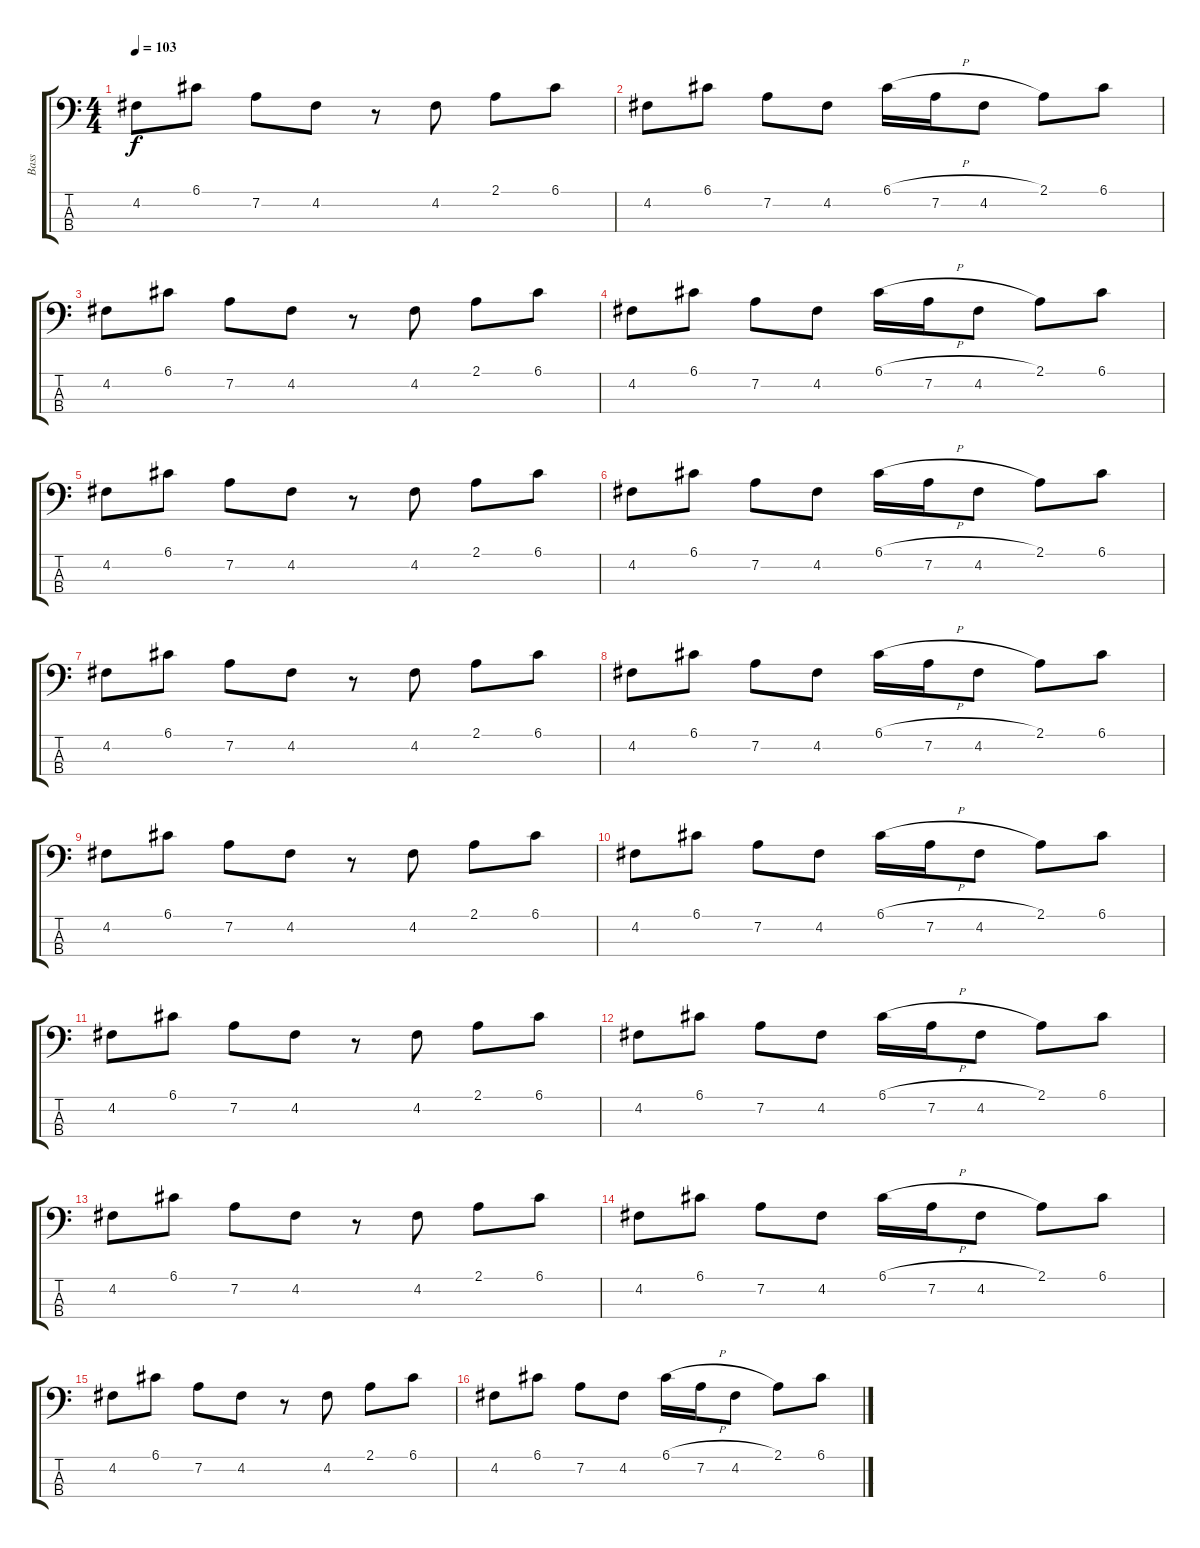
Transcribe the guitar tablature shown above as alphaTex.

\track ("Bass" "Bass") {instrument electricbassfinger}
\staff {score tabs}
\tuning (G2 D2 A1 E1) {hide}
\ts (4 4)
\tempo 103
\clef f4
\ks c
4.2.8{dy f} 6.1.8 7.2.8 4.2.8 r.8 4.2.8 2.1.8 6.1.8 |
4.2.8 6.1.8 7.2.8 4.2.8 6.1{h}.16 7.2.16 4.2.8 2.1.8 6.1.8 |
4.2.8 6.1.8 7.2.8 4.2.8 r.8 4.2.8 2.1.8 6.1.8 |
4.2.8 6.1.8 7.2.8 4.2.8 6.1{h}.16 7.2.16 4.2.8 2.1.8 6.1.8 |
4.2.8 6.1.8 7.2.8 4.2.8 r.8 4.2.8 2.1.8 6.1.8 |
4.2.8 6.1.8 7.2.8 4.2.8 6.1{h}.16 7.2.16 4.2.8 2.1.8 6.1.8 |
4.2.8 6.1.8 7.2.8 4.2.8 r.8 4.2.8 2.1.8 6.1.8 |
4.2.8 6.1.8 7.2.8 4.2.8 6.1{h}.16 7.2.16 4.2.8 2.1.8 6.1.8 |
4.2.8 6.1.8 7.2.8 4.2.8 r.8 4.2.8 2.1.8 6.1.8 |
4.2.8 6.1.8 7.2.8 4.2.8 6.1{h}.16 7.2.16 4.2.8 2.1.8 6.1.8 |
4.2.8 6.1.8 7.2.8 4.2.8 r.8 4.2.8 2.1.8 6.1.8 |
4.2.8 6.1.8 7.2.8 4.2.8 6.1{h}.16 7.2.16 4.2.8 2.1.8 6.1.8 |
4.2.8 6.1.8 7.2.8 4.2.8 r.8 4.2.8 2.1.8 6.1.8 |
4.2.8 6.1.8 7.2.8 4.2.8 6.1{h}.16 7.2.16 4.2.8 2.1.8 6.1.8 |
4.2.8 6.1.8 7.2.8 4.2.8 r.8 4.2.8 2.1.8 6.1.8 |
4.2.8 6.1.8 7.2.8 4.2.8 6.1{h}.16 7.2.16 4.2.8 2.1.8 6.1.8
